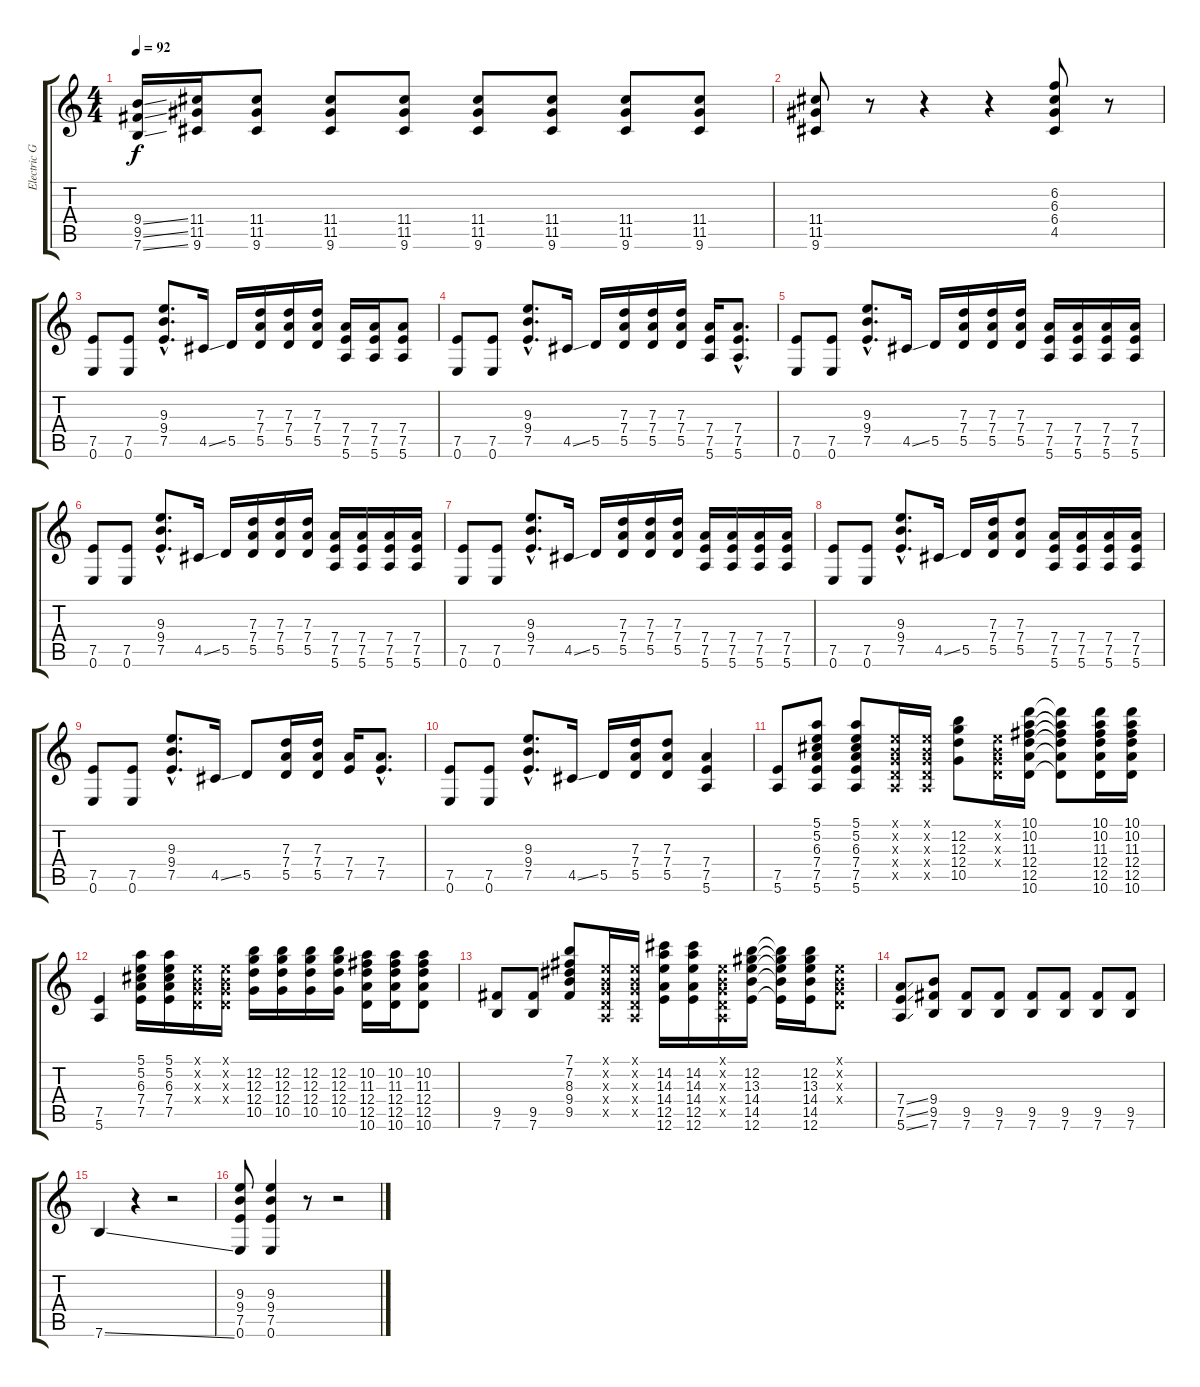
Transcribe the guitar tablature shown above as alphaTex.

\track ("Electric Guitar 2" "Electric G") {instrument overdrivenguitar}
\staff {score tabs}
\tuning (E4 B3 G3 D3 A2 E2) {hide}
\ts (4 4)
\tempo 92
\clef g2
\ks c
(9.4{ss} 9.5{ss} 7.6{ss}).16{dy f} (11.4 11.5 9.6).16 (11.4 11.5 9.6).8 (11.4 11.5 9.6).8 (11.4 11.5 9.6).8 (11.4 11.5 9.6).8 (11.4 11.5 9.6).8 (11.4 11.5 9.6).8 (11.4 11.5 9.6).8 |
(11.4 11.5 9.6).8 r.8 r.4 r.4 (6.2 6.3 6.4 4.5).8 r.8 |
(7.5 0.6).8 (7.5 0.6).8 (9.3{hac} 9.4{hac} 7.5{hac}).8{d} 4.5{ss}.16 5.5.16 (7.3 7.4 5.5).16 (7.3 7.4 5.5).16 (7.3 7.4 5.5).16 (7.4 7.5 5.6).16 (7.4 7.5 5.6).16 (7.4 7.5 5.6).8 |
(7.5 0.6).8 (7.5 0.6).8 (9.3{hac} 9.4{hac} 7.5{hac}).8{d} 4.5{ss}.16 5.5.16 (7.3 7.4 5.5).16 (7.3 7.4 5.5).16 (7.3 7.4 5.5).16 (7.4 7.5 5.6).16 (7.4{hac} 7.5{hac} 5.6{hac}).8{d} |
(7.5 0.6).8 (7.5 0.6).8 (9.3{hac} 9.4{hac} 7.5{hac}).8{d} 4.5{ss}.16 5.5.16 (7.3 7.4 5.5).16 (7.3 7.4 5.5).16 (7.3 7.4 5.5).16 (7.4 7.5 5.6).16 (7.4 7.5 5.6).16 (7.4 7.5 5.6).16 (7.4 7.5 5.6).16 |
(7.5 0.6).8 (7.5 0.6).8 (9.3{hac} 9.4{hac} 7.5{hac}).8{d} 4.5{ss}.16 5.5.16 (7.3 7.4 5.5).16 (7.3 7.4 5.5).16 (7.3 7.4 5.5).16 (7.4 7.5 5.6).16 (7.4 7.5 5.6).16 (7.4 7.5 5.6).16 (7.4 7.5 5.6).16 |
(7.5 0.6).8 (7.5 0.6).8 (9.3{hac} 9.4{hac} 7.5{hac}).8{d} 4.5{ss}.16 5.5.16 (7.3 7.4 5.5).16 (7.3 7.4 5.5).16 (7.3 7.4 5.5).16 (7.4 7.5 5.6).16 (7.4 7.5 5.6).16 (7.4 7.5 5.6).16 (7.4 7.5 5.6).16 |
(7.5 0.6).8 (7.5 0.6).8 (9.3{hac} 9.4{hac} 7.5{hac}).8{d} 4.5{ss}.16 5.5.16 (7.3 7.4 5.5).16 (7.3 7.4 5.5).8 (7.4 7.5 5.6).16 (7.4 7.5 5.6).16 (7.4 7.5 5.6).16 (7.4 7.5 5.6).16 |
(7.5 0.6).8 (7.5 0.6).8 (9.3{hac} 9.4{hac} 7.5{hac}).8{d} 4.5{ss}.16 5.5.8 (7.3 7.4 5.5).16 (7.3 7.4 5.5).16 (7.4 7.5).16 (7.4{hac} 7.5{hac}).8{d} |
(7.5 0.6).8 (7.5 0.6).8 (9.3{hac} 9.4{hac} 7.5{hac}).8{d} 4.5{ss}.16 5.5.16 (7.3 7.4 5.5).16 (7.3 7.4 5.5).8 (7.4 7.5 5.6).4 |
(7.5 5.6).8 (5.1 5.2 6.3 7.4 7.5 5.6).8 (5.1 5.2 6.3 7.4 7.5 5.6).8 (0.1{x} 0.2{x} 0.3{x} 0.4{x} 0.5{x}).16 (0.1{x} 0.2{x} 0.3{x} 0.4{x} 0.5{x}).16 (12.2 12.3 12.4 10.5).8 (0.1{x} 0.2{x} 0.3{x} 0.4{x}).16 (10.1 10.2 11.3 12.4 12.5 10.6).16 (10.1{t} 10.2{t} 11.3{t} 12.4{t} 12.5{t} 10.6{t}).8 (10.1 10.2 11.3 12.4 12.5 10.6).16 (10.1 10.2 11.3 12.4 12.5 10.6).16 |
(7.5 5.6).4 (5.1 5.2 6.3 7.4 7.5).16 (5.1 5.2 6.3 7.4 7.5).16 (0.1{x} 0.2{x} 0.3{x} 0.4{x}).16 (0.1{x} 0.2{x} 0.3{x} 0.4{x}).16 (12.2 12.3 12.4 10.5).16 (12.2 12.3 12.4 10.5).16 (12.2 12.3 12.4 10.5).16 (12.2 12.3 12.4 10.5).16 (10.2 11.3 12.4 12.5 10.6).16 (10.2 11.3 12.4 12.5 10.6).16 (10.2 11.3 12.4 12.5 10.6).8 |
(9.5 7.6).8 (9.5 7.6).8 (7.1 7.2 8.3 9.4 9.5).8 (0.1{x} 0.2{x} 0.3{x} 0.4{x} 0.5{x}).16 (0.1{x} 0.2{x} 0.3{x} 0.4{x} 0.5{x}).16 (14.2 14.3 14.4 12.5 12.6).16 (14.2 14.3 14.4 12.5 12.6).16 (0.1{x} 0.2{x} 0.3{x} 0.4{x} 0.5{x}).16 (12.2 13.3 14.4 14.5 12.6).16 (12.2{t} 13.3{t} 14.4{t} 14.5{t} 12.6{t}).16 (12.2 13.3 14.4 14.5 12.6).16 (0.1{x} 0.2{x} 0.3{x} 0.4{x}).8 |
(7.4{ss} 7.5{ss} 5.6{ss}).8 (9.4 9.5 7.6).8 (9.5 7.6).8 (9.5 7.6).8 (9.5 7.6).8 (9.5 7.6).8 (9.5 7.6).8 (9.5 7.6).8 |
7.6{ss}.4 r.4 r.2 |
(9.3 9.4 7.5 0.6).8 (9.3 9.4 7.5{ss} 0.6).4 r.8 r.2
